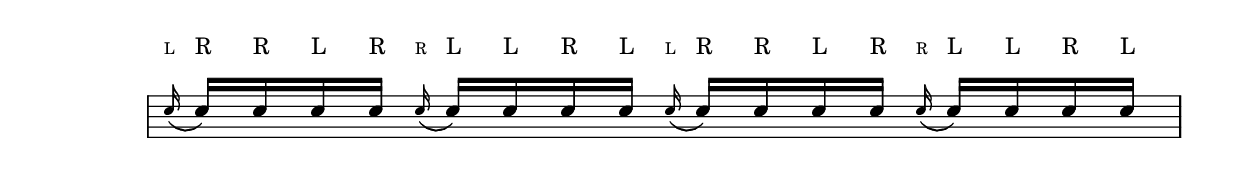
\version "2.22.1"

rudiment = \drummode {
  \repeat unfold 2 {
    \grace sn16^\markup { \teeny L }(sn16^"R") 16^"R" sn16^"L" 16^"R"
    \grace sn16^\markup { \teeny R }(sn16^"L") 16^"L" sn16^"R" 16^"L"
  }
}

\score {
  <<
    \new DrumStaff <<
      \new DrumVoice {
        \override Score.SystemStartBar.collapse-height = #-inf.0
        \omit Staff.TimeSignature
        \omit Staff.Clef
        \override TextScript.Y-offset = 6
        \stemUp
        \rudiment
      }
    >>
  >>

  \layout {
    ragged-last = ##f
  }
}